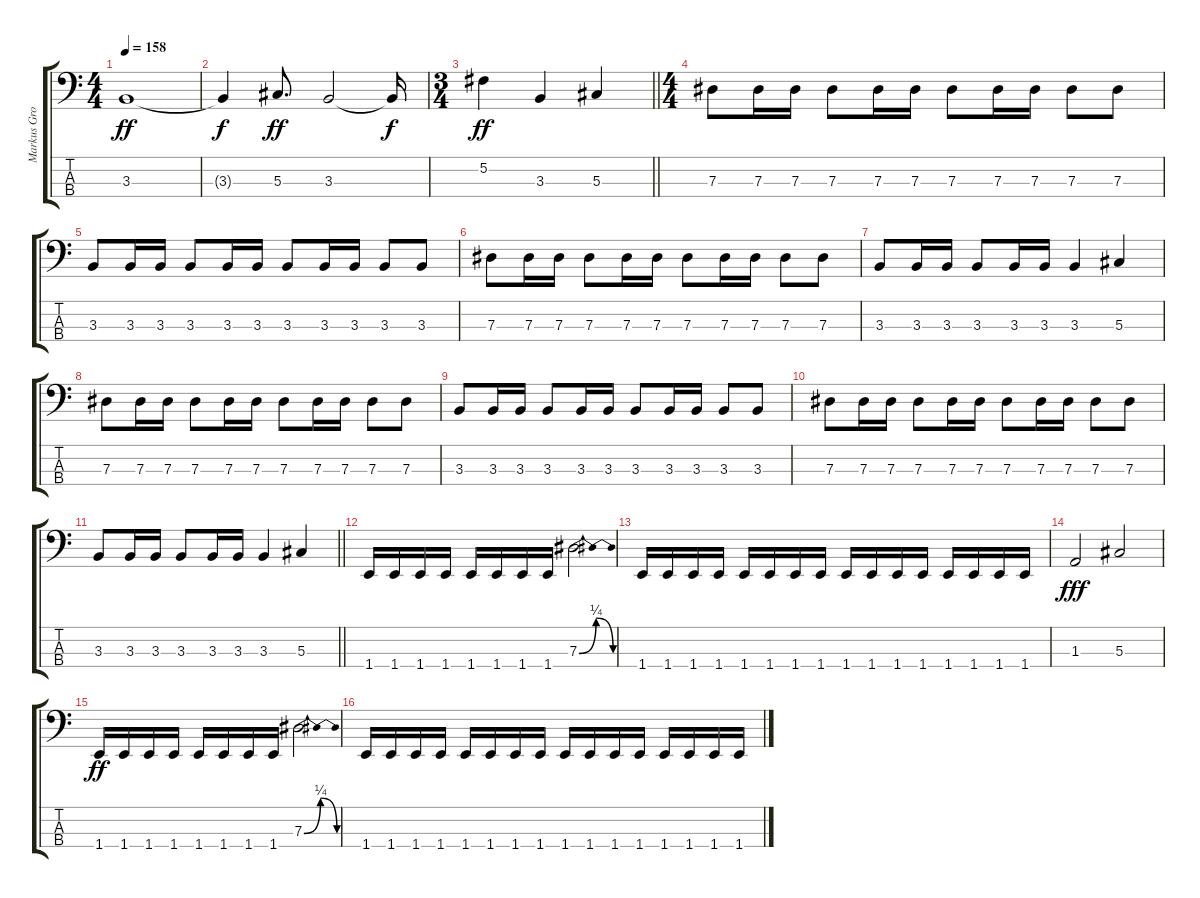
\track ("Markus Grosskopf" "Markus Gro") {instrument electricbasspick}
\staff {score tabs}
\tuning (Gb2 Db2 Ab1 Eb1) {hide}
\ts (4 4)
\section ("" "")
\tempo 158
\clef f4
\ks c
3.3.1{dy ff} |
3.3{t}.4{dy f} 5.3.8{d dy ff} 3.3.2 3.3{t}.16{dy f} |
\ts (3 4)
\barLineRight lightlight
5.2.4{dy ff} 3.3.4 5.3.4 |
\ts (4 4)
\section ("" "")
7.3.8 7.3.16 7.3.16 7.3.8 7.3.16 7.3.16 7.3.8 7.3.16 7.3.16 7.3.8 7.3.8 |
3.3.8 3.3.16 3.3.16 3.3.8 3.3.16 3.3.16 3.3.8 3.3.16 3.3.16 3.3.8 3.3.8 |
7.3.8 7.3.16 7.3.16 7.3.8 7.3.16 7.3.16 7.3.8 7.3.16 7.3.16 7.3.8 7.3.8 |
3.3.8 3.3.16 3.3.16 3.3.8 3.3.16 3.3.16 3.3.4 5.3.4 |
7.3.8 7.3.16 7.3.16 7.3.8 7.3.16 7.3.16 7.3.8 7.3.16 7.3.16 7.3.8 7.3.8 |
3.3.8 3.3.16 3.3.16 3.3.8 3.3.16 3.3.16 3.3.8 3.3.16 3.3.16 3.3.8 3.3.8 |
7.3.8 7.3.16 7.3.16 7.3.8 7.3.16 7.3.16 7.3.8 7.3.16 7.3.16 7.3.8 7.3.8 |
\barLineRight lightlight
3.3.8 3.3.16 3.3.16 3.3.8 3.3.16 3.3.16 3.3.4 5.3.4 |
\section ("" "")
1.4.16 1.4.16 1.4.16 1.4.16 1.4.16 1.4.16 1.4.16 1.4.16 7.3{be (bendrelease 0 0 15 1 45 1 60 0)}.2 |
1.4.16 1.4.16 1.4.16 1.4.16 1.4.16 1.4.16 1.4.16 1.4.16 1.4.16 1.4.16 1.4.16 1.4.16 1.4.16 1.4.16 1.4.16 1.4.16 |
1.3.2{dy fff} 5.3.2 |
1.4.16{dy ff} 1.4.16 1.4.16 1.4.16 1.4.16 1.4.16 1.4.16 1.4.16 7.3{be (bendrelease 0 0 15 1 45 1 60 0)}.2 |
1.4.16 1.4.16 1.4.16 1.4.16 1.4.16 1.4.16 1.4.16 1.4.16 1.4.16 1.4.16 1.4.16 1.4.16 1.4.16 1.4.16 1.4.16 1.4.16
